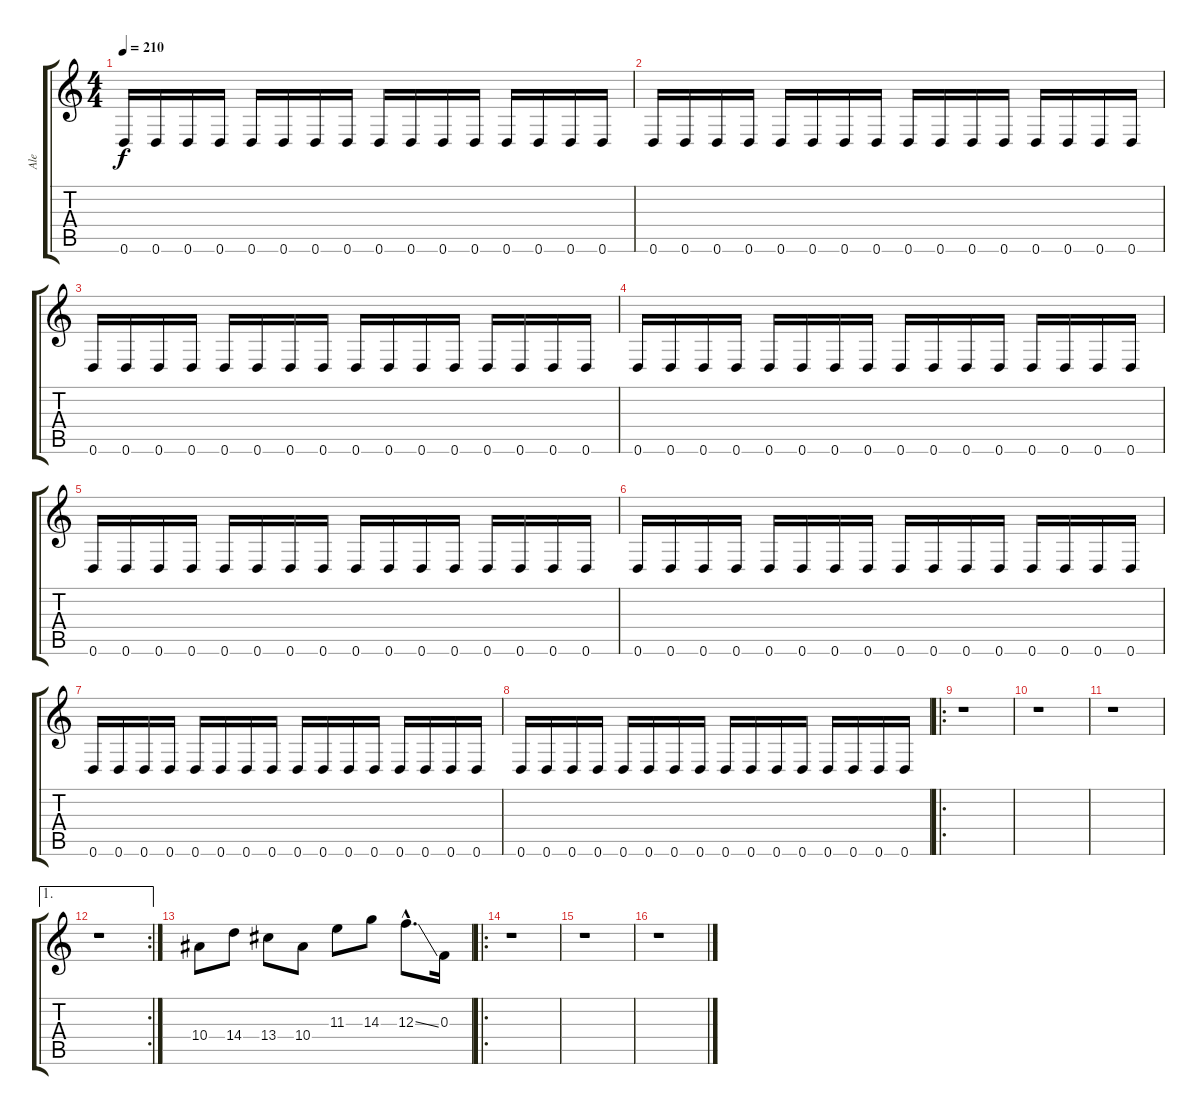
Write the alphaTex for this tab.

\track ("Ale" "Ale") {instrument distortionguitar}
\staff {score tabs}
\tuning (D4 A3 F3 C3 G2 D2) {hide}
\ts (4 4)
\tempo 210
\clef g2
\ks c
0.6.16{dy f instrument distortionguitar} 0.6.16 0.6.16 0.6.16 0.6.16 0.6.16 0.6.16 0.6.16 0.6.16 0.6.16 0.6.16 0.6.16 0.6.16 0.6.16 0.6.16 0.6.16 |
0.6.16 0.6.16 0.6.16 0.6.16 0.6.16 0.6.16 0.6.16 0.6.16 0.6.16 0.6.16 0.6.16 0.6.16 0.6.16 0.6.16 0.6.16 0.6.16 |
0.6.16 0.6.16 0.6.16 0.6.16 0.6.16 0.6.16 0.6.16 0.6.16 0.6.16 0.6.16 0.6.16 0.6.16 0.6.16 0.6.16 0.6.16 0.6.16 |
0.6.16 0.6.16 0.6.16 0.6.16 0.6.16 0.6.16 0.6.16 0.6.16 0.6.16 0.6.16 0.6.16 0.6.16 0.6.16 0.6.16 0.6.16 0.6.16 |
0.6.16 0.6.16 0.6.16 0.6.16 0.6.16 0.6.16 0.6.16 0.6.16 0.6.16 0.6.16 0.6.16 0.6.16 0.6.16 0.6.16 0.6.16 0.6.16 |
0.6.16 0.6.16 0.6.16 0.6.16 0.6.16 0.6.16 0.6.16 0.6.16 0.6.16 0.6.16 0.6.16 0.6.16 0.6.16 0.6.16 0.6.16 0.6.16 |
0.6.16 0.6.16 0.6.16 0.6.16 0.6.16 0.6.16 0.6.16 0.6.16 0.6.16 0.6.16 0.6.16 0.6.16 0.6.16 0.6.16 0.6.16 0.6.16 |
0.6.16 0.6.16 0.6.16 0.6.16 0.6.16 0.6.16 0.6.16 0.6.16 0.6.16 0.6.16 0.6.16 0.6.16 0.6.16 0.6.16 0.6.16 0.6.16 |
\ro
r.1 |
r.1 |
r.1 |
\ae 1
\rc 2
r.1 |
10.4.8 14.4.8 13.4.8 10.4.8 11.3.8 14.3.8 12.3{ss hac}.8{d} 0.3.16 |
\ro
r.1 |
r.1 |
r.1
